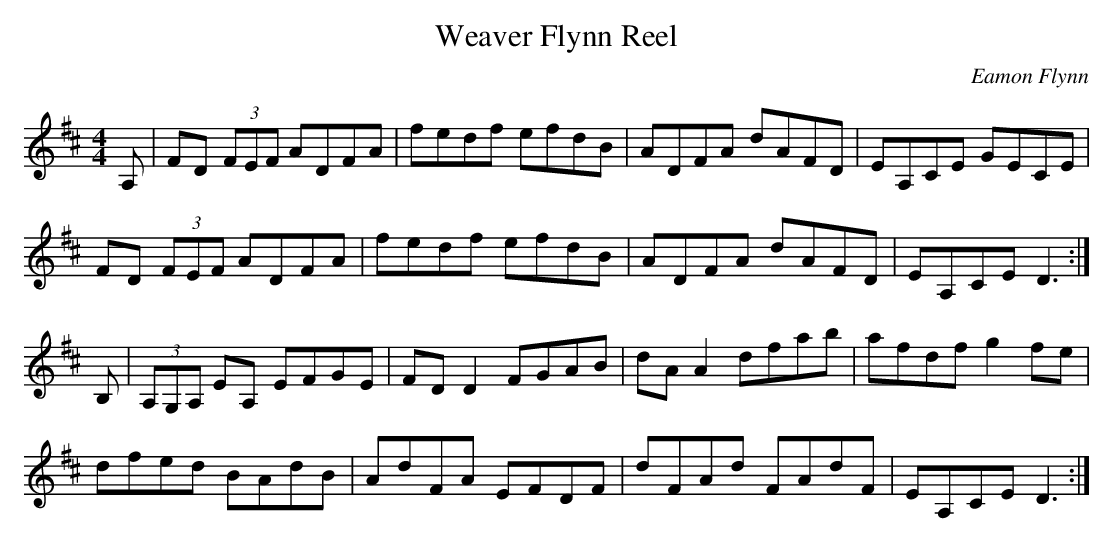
X:1
T: Weaver Flynn Reel
C: Eamon Flynn
M: 4/4
L: 1/8
K: D
A,|FD (3FEF ADFA |fedf efdB |ADFA dAFD|EA,CE GECE |
FD (3FEF ADFA |fedf efdB | ADFA dAFD | EA,CE D3 :|
B,|(3A,G,A, EA, EFGE|FD D2 FGAB|dA A2 dfab|afdf g2 fe |
dfed BAdB |AdFA EFDF|dFAd FAdF|EA,CE D3 :|
